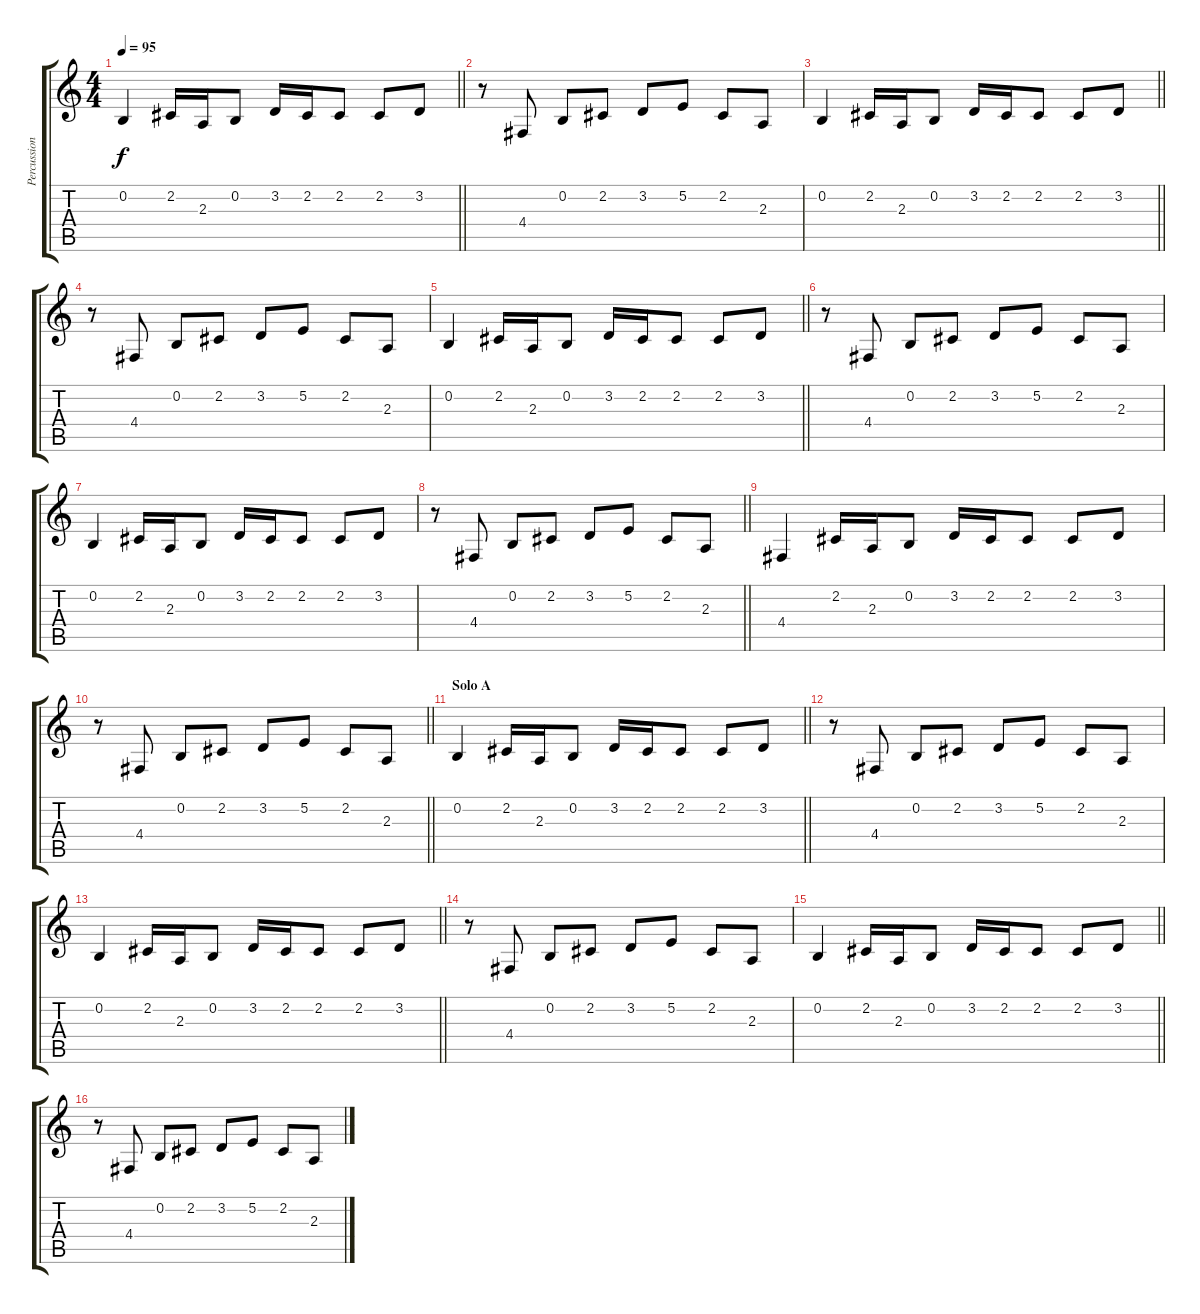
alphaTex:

\track ("Percussion (Eric Singer)" "Percussion") {instrument woodblock}
\staff {score tabs}
\tuning (E4 B3 G3 D3 A2 E2) {hide}
\ts (4 4)
\tempo 95
\clef g2
\barLineRight lightlight
\ks c
0.2.4{dy f} 2.2.16 2.3.16 0.2.8 3.2.16 2.2.16 2.2.8 2.2.8 3.2.8 |
r.8 4.4.8 0.2.8 2.2.8 3.2.8 5.2.8 2.2.8 2.3.8 |
\barLineRight lightlight
0.2.4 2.2.16 2.3.16 0.2.8 3.2.16 2.2.16 2.2.8 2.2.8 3.2.8 |
r.8 4.4.8 0.2.8 2.2.8 3.2.8 5.2.8 2.2.8 2.3.8 |
\barLineRight lightlight
0.2.4 2.2.16 2.3.16 0.2.8 3.2.16 2.2.16 2.2.8 2.2.8 3.2.8 |
r.8 4.4.8 0.2.8 2.2.8 3.2.8 5.2.8 2.2.8 2.3.8 |
0.2.4 2.2.16 2.3.16 0.2.8 3.2.16 2.2.16 2.2.8 2.2.8 3.2.8 |
\barLineRight lightlight
r.8 4.4.8 0.2.8 2.2.8 3.2.8 5.2.8 2.2.8 2.3.8 |
4.4.4 2.2.16 2.3.16 0.2.8 3.2.16 2.2.16 2.2.8 2.2.8 3.2.8 |
\barLineRight lightlight
r.8 4.4.8 0.2.8 2.2.8 3.2.8 5.2.8 2.2.8 2.3.8 |
\section ("" "Solo A")
\barLineRight lightlight
0.2.4 2.2.16 2.3.16 0.2.8 3.2.16 2.2.16 2.2.8 2.2.8 3.2.8 |
r.8 4.4.8 0.2.8 2.2.8 3.2.8 5.2.8 2.2.8 2.3.8 |
\barLineRight lightlight
0.2.4 2.2.16 2.3.16 0.2.8 3.2.16 2.2.16 2.2.8 2.2.8 3.2.8 |
r.8 4.4.8 0.2.8 2.2.8 3.2.8 5.2.8 2.2.8 2.3.8 |
\barLineRight lightlight
0.2.4 2.2.16 2.3.16 0.2.8 3.2.16 2.2.16 2.2.8 2.2.8 3.2.8 |
r.8 4.4.8 0.2.8 2.2.8 3.2.8 5.2.8 2.2.8 2.3.8
